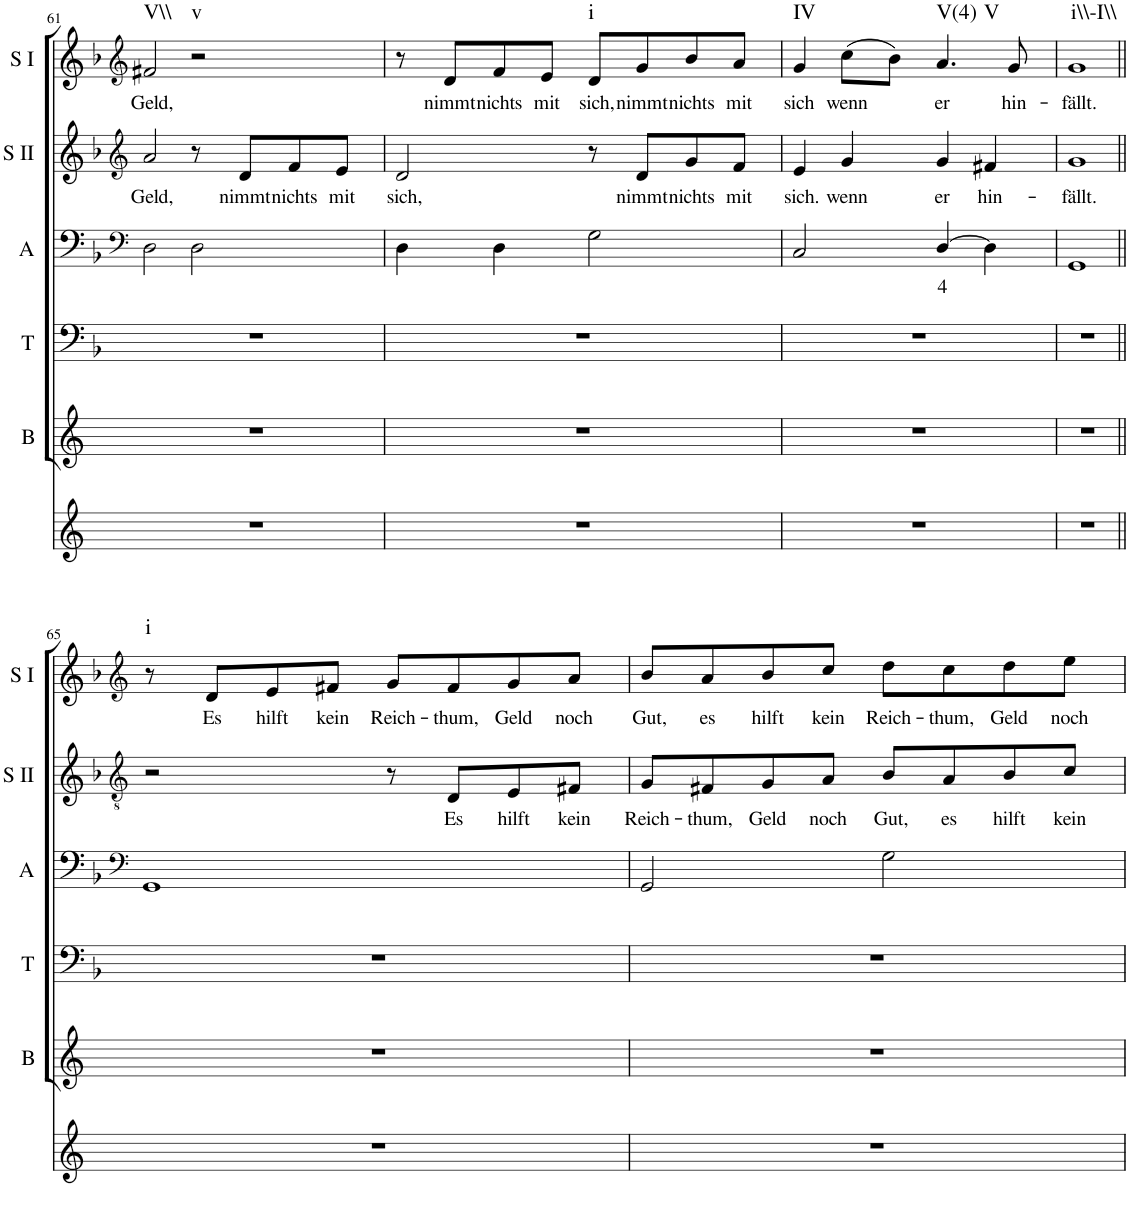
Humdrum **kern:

**kern	**kern	**kern	**kern	**text	**kern	**text	**kern	**text	**harte
*part6	*part5	*part4	*part3	*part3	*part2	*part2	*part1	*part1	*part1
*staff6	*staff5	*staff4	*staff3	*staff3	*staff2	*staff2	*staff1	*staff1	*
*I"Continuo	*I"Bass	*I"Tenor	*I"Alto	*	*I"Soprano II	*	*I"Soprano I	*	*
*	*I'B	*I'T	*I'A	*	*I'S II	*	*I'S I	*	*
!!LO:PB:g=z
*clefG2	*clefG2	*clefF4	*clefF4	*	*clefG2	*	*clefG2	*	*
*k[]	*k[]	*k[b-]	*k[b-]	*	*k[b-]	*	*k[b-]	*	*
*M4/4	*M4/4	*M4/4	*M4/4	*	*M4/4	*	*M4/4	*	*
=61	=61	=61	=61	=61	=61	=61	=61	=61	=61
!	!	!	!	!	!	!LO:LY:b	!	!LO:LY:b	!LO:H:kt=V\\
1r	1r	1r	2D\	.	2a/	Geld,	2f#X/	Geld,	N
!	!	!	!	!	!	!	!	!	!LO:H:kt=v
.	.	.	2D\	.	8r	.	2r	.	N
!	!	!	!	!	!	!LO:LY:b	!	!	!
.	.	.	.	.	8d/L	nimmt	.	.	.
!	!	!	!	!	!	!LO:LY:b	!	!	!
.	.	.	.	.	8f/	nichts	.	.	.
!	!	!	!	!	!	!LO:LY:b	!	!	!
.	.	.	.	.	8e/J	mit	.	.	.
=62	=62	=62	=62	=62	=62	=62	=62	=62	=62
!	!	!	!	!	!	!LO:LY:b	!	!	!
1r	1r	1r	4D\	.	2d/	sich,	8r	.	.
!	!	!	!	!	!	!	!	!LO:LY:b	!
.	.	.	.	.	.	.	8d/L	nimmt	.
!	!	!	!	!	!	!	!	!LO:LY:b	!
.	.	.	4D\	.	.	.	8f/	nichts	.
!	!	!	!	!	!	!	!	!LO:LY:b	!
.	.	.	.	.	.	.	8e/J	mit	.
!	!	!	!	!	!	!	!	!LO:LY:b	!LO:H:kt=i
.	.	.	2G\	.	8r	.	8d/L	sich,	N
!	!	!	!	!	!	!LO:LY:b	!	!LO:LY:b	!
.	.	.	.	.	8d/L	nimmt	8g/	nimmt	.
!	!	!	!	!	!	!LO:LY:b	!	!LO:LY:b	!
.	.	.	.	.	8g/	nichts	8b-/	nichts	.
!	!	!	!	!	!	!LO:LY:b	!	!LO:LY:b	!
.	.	.	.	.	8f/J	mit	8a/J	mit	.
=63	=63	=63	=63	=63	=63	=63	=63	=63	=63
!	!	!	!	!	!	!LO:LY:b	!	!LO:LY:b	!LO:H:kt=IV
1r	1r	1r	2C/	.	4e/	sich.	4g/	sich	N
!	!	!	!	!	!	!LO:LY:b	!	!LO:LY:b	!
.	.	.	.	.	4g/	wenn	(8cc\L	wenn	.
.	.	.	.	.	.	.	8b-\J)	.	.
!	!	!	!	!LO:LY:b	!	!LO:LY:b	!	!LO:LY:b	!LO:H:n=1:kt=V(4)
!	!	!	!	!	!	!	!	!	!LO:H:n=2:kt=V
.	.	.	[4D/	4	4g/	er	4.a/	er	N N
!	!	!	!	!	!	!LO:LY:b	!	!	!
.	.	.	4D\]	.	4f#X/	hin-	.	.	.
!	!	!	!	!	!	!	!	!LO:LY:b	!
.	.	.	.	.	.	.	8g/	hin-	.
=64	=64	=64	=64	=64	=64	=64	=64	=64	=64
!	!	!	!	!	!	!LO:LY:b	!	!LO:LY:b	!LO:H:kt=i\\-I\\
1r	1r	1r	1GG	.	1g	fällt.	1g	fällt.	N
!!LO:LB:g=z
=65||	=65||	=65||	=65||	=65||	=65||	=65||	=65||	=65||	=65||
*	*	*	*clefF4	*	*clefGv2	*	*clefG2	*	*
!	!	!	!	!	!	!	!	!	!LO:H:kt=i
1r	1r	1r	1GG	.	2r	.	8r	.	N
!	!	!	!	!	!	!	!	!LO:LY:b	!
.	.	.	.	.	.	.	8d/L	Es	.
!	!	!	!	!	!	!	!	!LO:LY:b	!
.	.	.	.	.	.	.	8e/	hilft	.
!	!	!	!	!	!	!	!	!LO:LY:b	!
.	.	.	.	.	.	.	8f#X/J	kein	.
!	!	!	!	!	!	!	!	!LO:LY:b	!
.	.	.	.	.	8r	.	8g/L	Reich-	.
!	!	!	!	!	!	!LO:LY:b	!	!LO:LY:b	!
.	.	.	.	.	8D/L	Es	8f#/	thum,	.
!	!	!	!	!	!	!LO:LY:b	!	!LO:LY:b	!
.	.	.	.	.	8E/	hilft	8g/	Geld	.
!	!	!	!	!	!	!LO:LY:b	!	!LO:LY:b	!
.	.	.	.	.	8F#X/J	kein	8a/J	noch	.
=66	=66	=66	=66	=66	=66	=66	=66	=66	=66
!	!	!	!	!	!	!LO:LY:b	!	!LO:LY:b	!
1r	1r	1r	2GG/	.	8G/L	Reich-	8b-/L	Gut,	.
!	!	!	!	!	!	!LO:LY:b	!	!LO:LY:b	!
.	.	.	.	.	8F#X/	thum,	8a/	es	.
!	!	!	!	!	!	!LO:LY:b	!	!LO:LY:b	!
.	.	.	.	.	8G/	Geld	8b-/	hilft	.
!	!	!	!	!	!	!LO:LY:b	!	!LO:LY:b	!
.	.	.	.	.	8A/J	noch	8cc/J	kein	.
!	!	!	!	!	!	!LO:LY:b	!	!LO:LY:b	!
.	.	.	2G\	.	8B-/L	Gut,	8dd\L	Reich-	.
!	!	!	!	!	!	!LO:LY:b	!	!LO:LY:b	!
.	.	.	.	.	8A/	es	8cc\	thum,	.
!	!	!	!	!	!	!LO:LY:b	!	!LO:LY:b	!
.	.	.	.	.	8B-/	hilft	8dd\	Geld	.
!	!	!	!	!	!	!LO:LY:b	!	!LO:LY:b	!
.	.	.	.	.	8c/J	kein	8ee\J	noch	.
=	=	=	=	=	=	=	=	=	=
*-	*-	*-	*-	*-	*-	*-	*-	*-	*-
